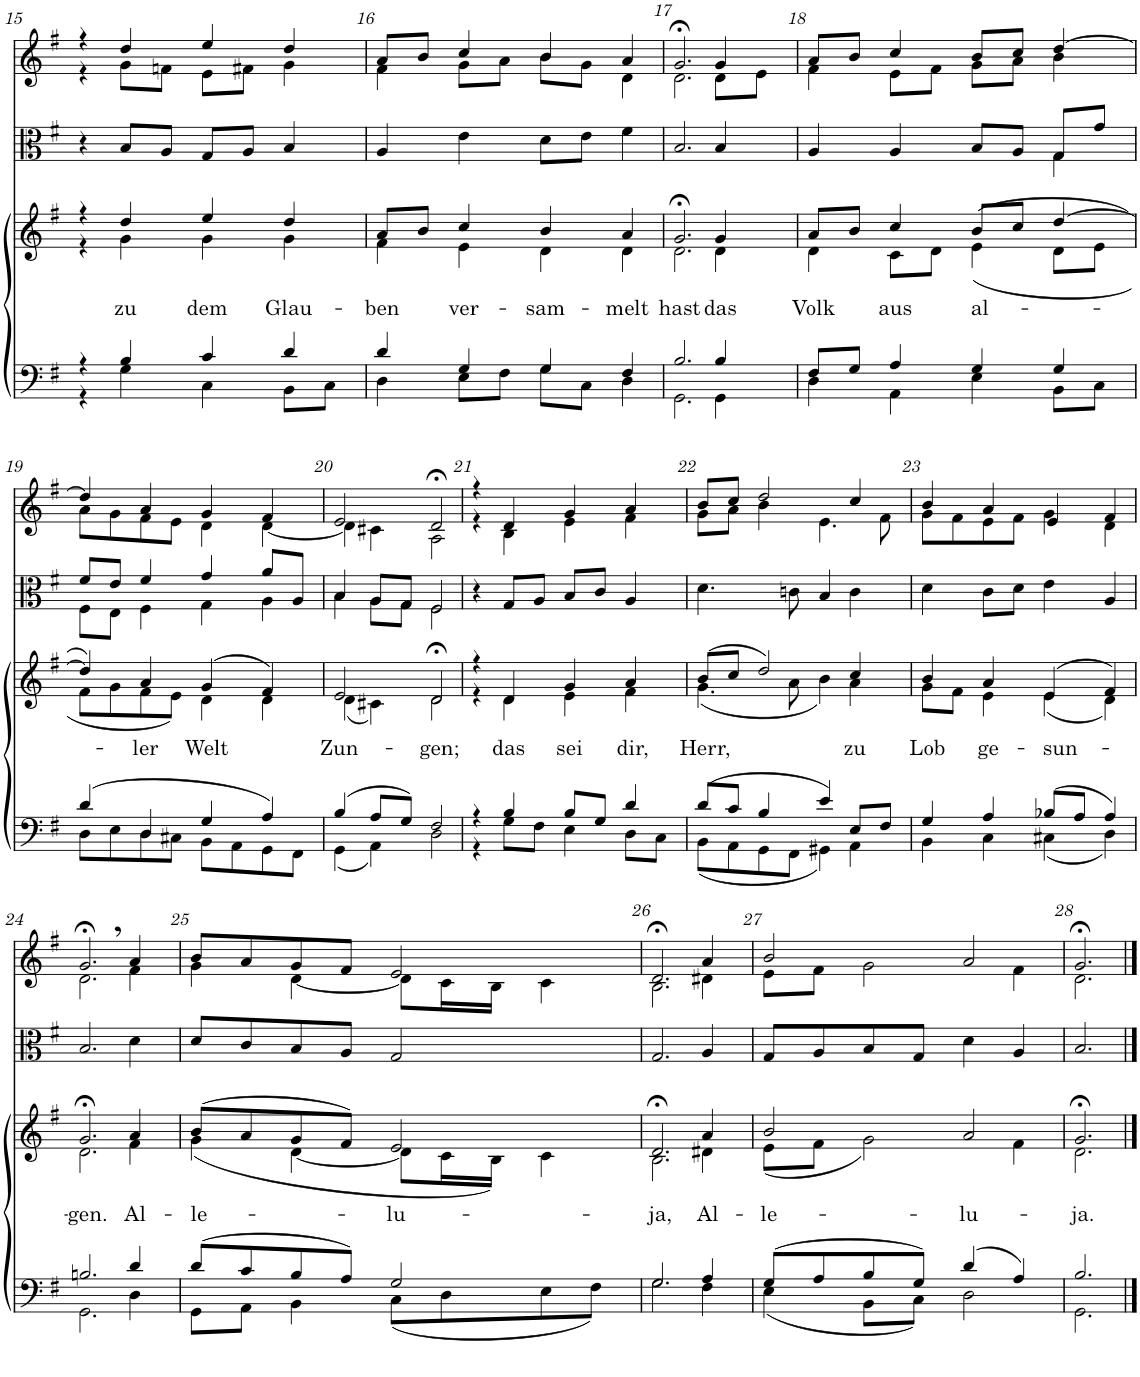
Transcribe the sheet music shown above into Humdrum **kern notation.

**kern	**kern	**kern	**text	**kern	**kern
*part5	*part4	*part3	*part3	*part2	*part1
*staff5	*staff4	*staff3	*staff3	*staff2	*staff1
*I"Contrabass	*I"Tenor/Bass	*I"Soprano/Alto	*	*I"Viola	*I"Violin
*I'Cb.	*	*	*	*I'Vla	*I'Vln
!!LO:PB:g=z
*clefFv4	*clefF4	*clefG2	*	*clefC3	*clefG2
*ITrd7c12	*	*	*	*	*
*k[f#]	*k[f#]	*k[f#]	*	*k[f#]	*k[f#]
*M4/4	*M4/4	*M4/4	*	*M4/4	*M4/4
*met(c)	*met(c)	*met(c)	*	*met(c)	*met(c)
=15	=15	=15	=15	=15	=15
*^	*^	*^	*	*	*^
1r	4r	4r	4r	4r	4r	.	4r	4r	4r
!	!	!	!	!	!	!LO:LY:b	!	!	!
.	4GG/	4B/	4G\	4dd/	4g\	zu	8B/L	4dd/	8g\L
.	.	.	.	.	.	.	8A/J	.	8fn\J
!	!	!	!	!	!	!LO:LY:b	!	!	!
.	4CC/	4c/	4C\	4ee/	4g\	dem	8G/L	4ee/	8e\L
.	.	.	.	.	.	.	8A/J	.	8f#X\J
!	!	!	!	!	!	!LO:LY:b	!	!	!
.	8BBB/L	4d/	8BB\L	4dd/	4g\	Glau-	4B/	4dd/	4g\
.	8CC/J	.	8C\J	.	.	.	.	.	.
=16	=16	=16	=16	=16	=16	=16	=16	=16	=16
!	!	!	!	!	!	!LO:LY:b	!	!	!
1r	4DD/	4d/	4D\	8a/L	4f#\	-ben	4A/	8a/L	4f#\
.	.	.	.	8b/J	.	.	.	8b/J	.
!	!	!	!	!	!	!LO:LY:b	!	!	!
.	8EE/L	4G/	8E\L	4cc/	4e\	ver-	4e\	4cc/	8g\L
.	8FF#/J	.	8F#\J	.	.	.	.	.	8a\J
!	!	!	!	!	!	!LO:LY:b	!	!	!
.	8GG/L	4G/	8G\L	4b/	4d\	-sam-	8d\L	4b/	8b\L
.	8CC/J	.	8C\J	.	.	.	8e\J	.	8g\J
!	!	!	!	!	!	!LO:LY:b	!	!	!
.	4DD/	4F#/	4D\	4a/	4d\	-melt	4f#\	4a/	4d\
=17	=17	=17	=17	=17	=17	=17	=17	=17	=17
!	!	!	!	!	!	!LO:LY:b	!	!	!
1r	2.GGG/	2.B/	2.GG\	2.g;</	2.d\	hast	2.B/	2.g;<,/	2.d\
!	!	!	!	!	!	!LO:LY:b	!	!	!
.	4GGG/	4B/	4GG\	4g/	4d\	das	4B/	4g/	8d\L
.	.	.	.	.	.	.	.	.	8e\J
=18	=18	=18	=18	=18	=18	=18	=18	=18	=18
!	!	!	!	!	!	!LO:LY:b	!	!	!
*	*	*	*	*	*	*	*^	*	*
1r	4DD/	8F#/L	4D\	8a/L	4d\	Volk	4A/	2.ryy	8a/L	4f#\
.	.	8G/J	.	8b/J	.	.	.	.	8b/J	.
!	!	!	!	!	!	!LO:LY:b	!	!	!	!
.	4AAA/	4A/	4AA\	4cc/	8c\L	aus	4A/	.	4cc/	8e\L
.	.	.	.	.	8d\J	.	.	.	.	8f#\J
!	!	!	!	!	!	!LO:LY:b	!	!	!	!
.	4EE/	4G/	4E\	(8b/L	(4e\	al-	8B/L	.	8b/L	8g\L
.	.	.	.	8cc/J	.	.	8A/J	.	8cc/J	8a\J
.	8BBB/L	4G/	8BB\L	[4dd/	8d\L	.	8G/L	4G\	[4dd/	4b\
.	8CC/J	.	8C\J	.	8e\J	.	8g/J	.	.	.
!!LO:LB:g=z	!!
=19	=19	=19	=19	=19	=19	=19	=19	=19	=19	=19
1r	8DD/L	(4d/	8D\L	4dd/])	8f#\L	.	8f#/L	8F#\L	4dd/]	8a\L
.	8EE/J	.	8E\	.	8g\	.	8e/J	8E\J	.	8g\
!	!	!	!	!	!	!LO:LY:b	!	!	!	!
.	8DD/L	4D/	8D\	4a/	8f#\	-ler	4f#/	4F#\	4a/	8f#\
.	8CC#X/J	.	8C#X\J	.	8e\J)	.	.	.	.	8e\J
!	!	!	!	!	!	!LO:LY:b	!	!	!	!
.	8BBB/L	4G/	8BB\L	(4g/	4d\	Welt	4g/	4G\	4g/	4d\
.	8AAA/J	.	8AA\	.	.	.	.	.	.	.
.	8GGG/L	4A/)	8GG\	4f#/)	4d\	.	8a/L	4A\	4f#/	[4d\
.	8FFF#/J	.	8FF#\J	.	.	.	8A/J	.	.	.
=20	=20	=20	=20	=20	=20	=20	=20	=20	=20	=20
!	!	!	!	!	!	!LO:LY:b	!	!	!	!
1r	(4GGG/	(4B/	(4GG\	2e/	(4d\	Zun-	4B/	4B\	2e/	4d\]
.	4AAA/)	8A/L	4AA\)	.	4c#X\)	.	8A/L	8A\L	.	4c#X\
.	.	8G/J)	.	.	.	.	8G/J	8G\J	.	.
!	!	!	!	!	!	!LO:LY:b	!	!	!	!
.	2DD/	2F#/	2D\	2d;</	2d\	-gen;	2F#/	2F#\	2d;</	2A\
*	*	*	*	*	*	*	*v	*v	*	*
=21	=21	=21	=21	=21	=21	=21	=21	=21	=21
1r	4r	4r	4r	4r	4r	.	4r	4r	4r
!	!	!	!	!	!	!LO:LY:b	!	!	!
.	8GG/L	4B/	8G\L	4d/	4d\	das	8G/L	4d/	4B\
.	8FF#/J	.	8F#\J	.	.	.	8A/J	.	.
!	!	!	!	!	!	!LO:LY:b	!	!	!
.	4EE/	8B/L	4E\	4g/	4e\	sei	8B/L	4g/	4e\
.	.	8G/J	.	.	.	.	8c/J	.	.
!	!	!	!	!	!	!LO:LY:b	!	!	!
.	8DD/L	4d/	8D\L	4a/	4f#\	dir,	4A/	4a/	4f#\
.	8CC/J	.	8C\J	.	.	.	.	.	.
=22	=22	=22	=22	=22	=22	=22	=22	=22	=22
!	!	!	!	!	!	!LO:LY:b	!	!	!
1r	(8BBB/L	(8d/L	(8BB\L	(8b/L	(4.g\	Herr,	4.d\	8b/L	8g\L
.	8AAA/J	8c/J	8AA\	8cc/J	.	.	.	8cc/J	8a\J
.	8GGG/L	4B/	8GG\	2dd/)	.	.	.	2dd/	4b\
.	8FFF#/J	.	8FF#\J	.	8a\	.	8cn\	.	.
.	4GGG#X/)	4e/)	4GG#X\)	.	4b\)	.	4B/	.	4.e\
!	!	!	!	!	!	!LO:LY:b	!	!	!
.	4AAA/	8E/L	4AA\	4cc/	4a\	zu	4c\	4cc/	.
.	.	8F#/J	.	.	.	.	.	.	8f#\
=23	=23	=23	=23	=23	=23	=23	=23	=23	=23
!	!	!	!	!	!	!LO:LY:b	!	!	!
1r	4BBB/	4G/	4BB\	4b/	8g\L	Lob	4d\	4b/	8g\L
.	.	.	.	.	8f#\J	.	.	.	8f#\
!	!	!	!	!	!	!LO:LY:b	!	!	!
.	4CC/	4A/	4C\	4a/	4e\	ge-	8c\L	4a/	8e\
.	.	.	.	.	.	.	8d\J	.	8f#\J
!	!	!	!	!	!	!LO:LY:b	!	!	!
.	(4CC#X/	(8B-X/L	(4C#X\	(4e/	(4e\	-sun-	4e\	4e/	4g\
.	.	8A/J	.	.	.	.	.	.	.
.	4DD/)	4A/)	4D\)	4f#/)	4d\)	.	4A/	4f#/	4d\
!!LO:LB:g=z	!!
=24	=24	=24	=24	=24	=24	=24	=24	=24	=24
!	!	!	!	!	!	!LO:LY:b	!	!	!
1r	2.GGG/	2.Bn/	2.GG\	2.g;</	2.d\	-gen.	2.B/	2.g;<,/	2.d\
!	!	!	!	!	!	!LO:LY:b	!	!	!
.	4DD/	4d/	4D\	4a/	4f#\	Al-	4d\	4a/	4f#\
=25	=25	=25	=25	=25	=25	=25	=25	=25	=25
!	!	!	!	!	!	!LO:LY:b	!	!	!
1r	8GGG/L	(8d/L	8GG\L	(8b/L	(4g\	-le-	8d/L	8b/L	4g\
.	8AAA/J	8c/	8AA\J	8a/	.	.	8c/	8a/	.
.	4BBB/	8B/	4BB\	8g/	[4d\	.	8B/	8g/	[4d\
.	.	8A/J)	.	8f#/J)	.	.	8A/J	8f#/J	.
!	!	!	!	!	!	!LO:LY:b	!	!	!
.	(8CC/L	2G/	(8C\L	2e/	8d\L]	-lu-	2G/	2e/	8d\L]
.	8DD/J	.	8D\	.	16c\L	.	.	.	16c\L
.	.	.	.	.	16B\JJ)	.	.	.	16B\JJ
.	8EE/L	.	8E\	.	4c\	.	.	.	4c\
.	8FF#/J)	.	8F#\J)	.	.	.	.	.	.
=26	=26	=26	=26	=26	=26	=26	=26	=26	=26
!	!	!	!	!	!	!LO:LY:b	!	!	!
1r	2.GG/	2.G/	2.G\	2.d;</	2.B\	-ja,	2.G/	2.d;<,/	2.B\
!	!	!	!	!	!	!LO:LY:b	!	!	!
.	4FF#/	4A/	4F#\	4a/	4d#X\	Al-	4A/	4a/	4d#X\
=27	=27	=27	=27	=27	=27	=27	=27	=27	=27
!	!	!	!	!	!	!LO:LY:b	!	!	!
1r	(4EE/	(8G/L	(4E\	2b/	(8e\L	-le-	8G/L	2b/	8e\L
.	.	8A/	.	.	8f#\J	.	8A/	.	8f#\J
.	8BBB/L	8B/	8BB\L	.	2g\)	.	8B/	.	2g\
.	8CC/J)	8G/J)	8C\J)	.	.	.	8G/J	.	.
!	!	!	!	!	!	!LO:LY:b	!	!	!
.	2DD/	(4d/	2D\	2a/	.	-lu-	4d\	2a/	.
.	.	4A/)	.	.	4f#\	.	4A/	.	4f#\
=28	=28	=28	=28	=28	=28	=28	=28	=28	=28
!	!	!	!	!	!	!LO:LY:b	!	!	!
2r	2.GGG/	2.B/	2.GG\	2.g;</	2.d\	-ja.	2.B/	2.g;</	2.d\
4r	.	.	.	.	.	.	.	.	.
*v	*v	*	*	*v	*v	*	*	*v	*v
*	*v	*v	*	*	*	*
==	==	==	==	==	==
*-	*-	*-	*-	*-	*-
